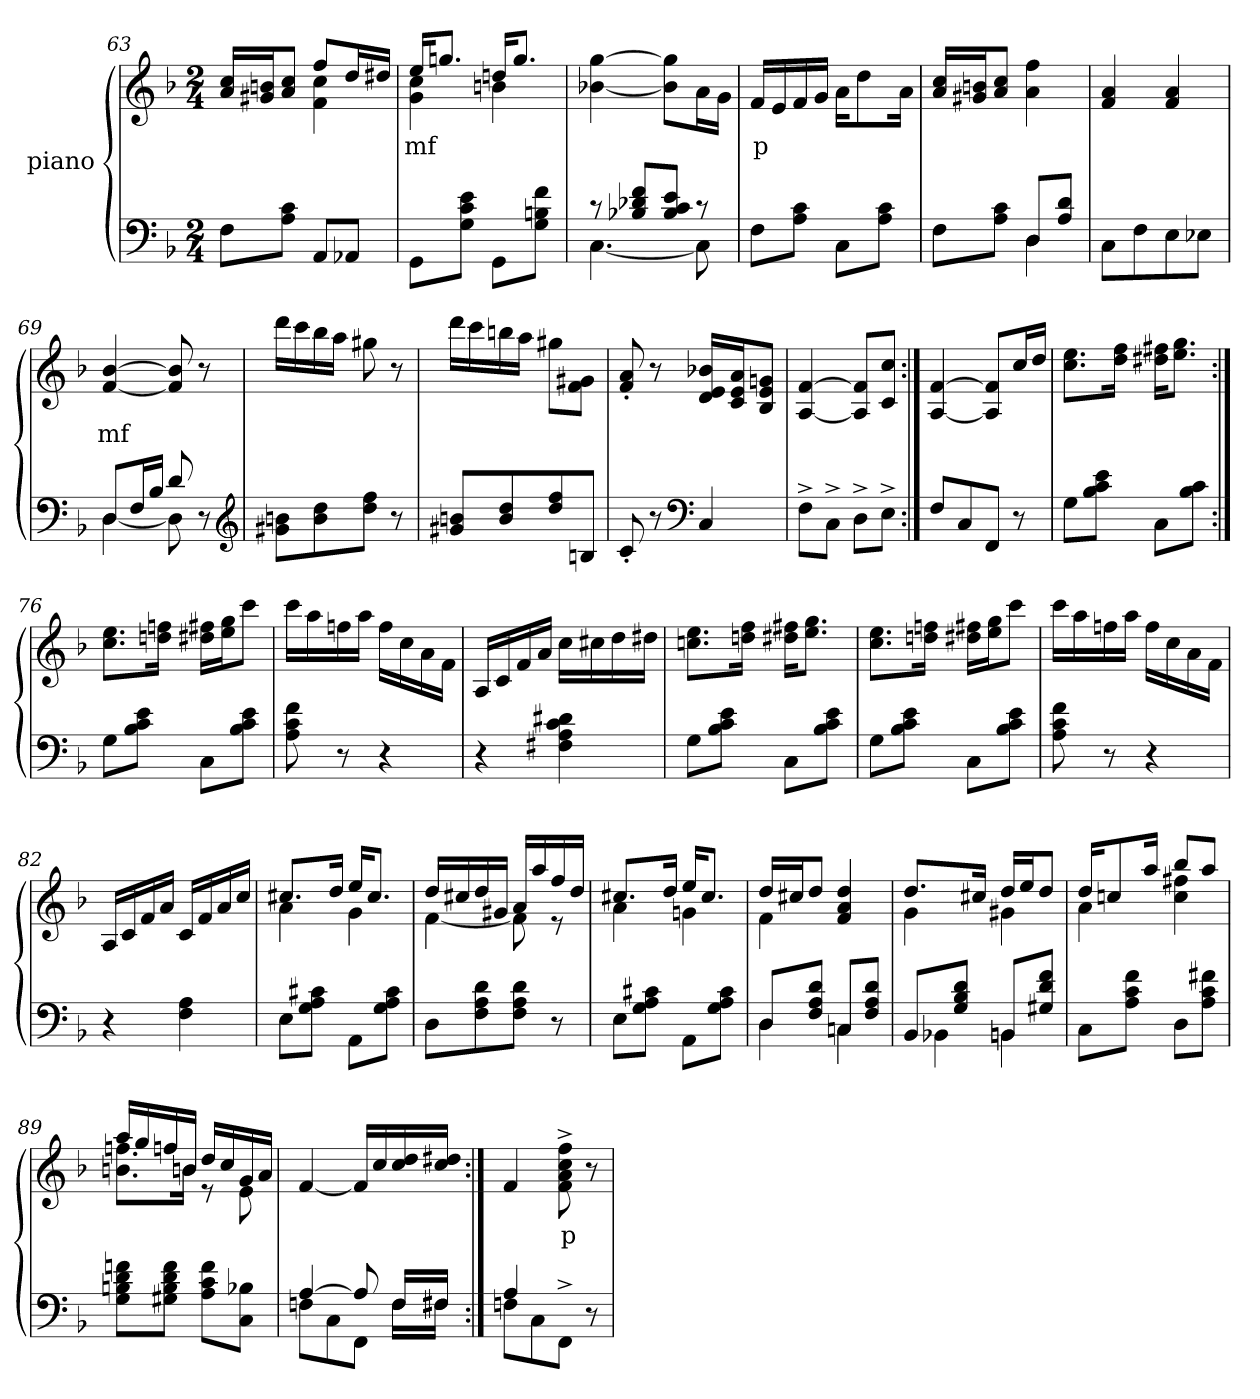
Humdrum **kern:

**kern	**kern	**text
*part2	*part1	*part1
*staff2	*staff1	*staff1
*I"piano	*I"piano	*
*clefF4	*clefG2	*
*k[b-]	*k[b-]	*
*M2/4	*M2/4	*
=63	=63	=63
*	*^	*
8FL	16cc 16aLL	4ryy	.
.	16bn 16g#XJ	.	.
8c 8AJ	8cc 8aJ	.	.
8AAL	8ffL	4cc 4f	.
8AA-XJ	16ddL	.	.
.	16dd#XJJ	.	.
=64	=64	=64	=64
8GGL	16eeKL	4cc 4g	mf
.	8.ggnJ	.	.
8e 8c 8GJ	.	.	.
8GGL	16ddnKL	4bn	.
.	8.ggJ	.	.
8f 8Bn 8GJ	.	.	.
*	*v	*v	*
=65	=65	=65
*^	*	*
8r	[4.C	[4gg [4b-X	.
8f 8d-X 8B-XL	.	.	.
8e 8c 8B-J	.	8gg] 8b-]L	.
8r	8C]	16aL	.
.	.	16gJJ	.
*v	*v	*	*
=66	=66	=66
8FL	16fLL	p
.	16e	.
8c 8AJ	16f	.
.	16gJJ	.
8CL	16aKL	.
.	8dd	.
8c 8AJ	.	.
.	16aJk	.
=67	=67	=67
*^	*	*
8FL	4ryy	16cc 16aLL	.
.	.	16bn 16g#XJ	.
8c 8AJ	.	8cc 8aJ	.
8DL	4D	4ff 4a	.
8d 8AJ	.	.	.
*v	*v	*	*
=68	=68	=68
8CL	4a 4f	.
8F	.	.
8E	4a 4f	.
8E-XJ	.	.
=69	=69	=69
*^	*	*
8DL	[4D	[4b- [4f	mf
16FL	.	.	.
16B-JJ	.	.	.
8d	8D]	8b-] 8f]	.
8ryy	8r	8r	.
*v	*v	*	*
*clefG2	*	*
=70	=70	=70
8bn 8g#XL	16dddLL	.
.	16ccc	.
8dd 8b	16bb-	.
.	16aaJJ	.
8ff 8ddJ	8gg#X	.
8r	8r	.
=71	=71	=71
8bn 8g#XL	16dddLL	.
.	16ccc	.
8dd 8b	16bbn	.
.	16aaJJ	.
8ff 8dd	8gg#XL	.
8BnJ	8g# 8fJ	.
=72	=72	=72
8c'>	8a'> 8f'>	.
8r	8r	.
*clefF4	*	*
4C	16b-X 16e 16dLL	.
.	16a 16e 16cJ	.
.	8gn 8e 8B-J	.
=73	=73	=73
8F^>L	[4f [4A	.
8C^>J	.	.
8D^>L	8f] 8A]L	.
8E^>J	8cc 8cJ	.
=74:|!	=74:|!	=74:|!
8FL	[4f [4A	.
8C	.	.
8FFJ	8f] 8A]L	.
8r	16ccL	.
.	16ddJJ	.
=75	=75	=75
8GL	8.ee 8.ccL	.
8e 8c 8B-J	.	.
.	16ff 16ddJk	.
8CL	16ff#X 16dd#XKL	.
.	8.gg 8.eeJ	.
8c 8B-J	.	.
=76:|!	=76:|!	=76:|!
8GL	8.ee 8.ccL	.
8e 8c 8B-J	.	.
.	16ffn 16ddnJk	.
8CL	16ff#X 16dd#XLL	.
.	16gg 16eeJ	.
8e 8c 8B-J	8cccJ	.
=77	=77	=77
8f 8c 8A	16cccLL	.
.	16aa	.
8r	16ffn	.
.	16aaJJ	.
4r	16ffLL	.
.	16cc	.
.	16a	.
.	16fJJ	.
=78	=78	=78
4r	16ALL	.
.	16c	.
.	16f	.
.	16aJJ	.
4d#X 4c 4A 4F#X	16ccLL	.
.	16cc#X	.
.	16dd	.
.	16dd#XJJ	.
=79	=79	=79
8GL	8.ee 8.ccnL	.
8e 8c 8B-J	.	.
.	16ff 16ddnJk	.
8CL	16ff#X 16dd#XKL	.
.	8.gg 8.eeJ	.
8e 8c 8B-J	.	.
=80	=80	=80
8GL	8.ee 8.ccL	.
8e 8c 8B-J	.	.
.	16ffn 16ddnJk	.
8CL	16ff#X 16dd#XLL	.
.	16gg 16eeJ	.
8e 8c 8B-J	8cccJ	.
=81	=81	=81
8f 8c 8A	16cccLL	.
.	16aa	.
8r	16ffn	.
.	16aaJJ	.
4r	16ffLL	.
.	16cc	.
.	16a	.
.	16fJJ	.
=82	=82	=82
4r	16ALL	.
.	16c	.
.	16f	.
.	16aJJ	.
4A 4F	16cLL	.
.	16f	.
.	16a	.
.	16ccJJ	.
=83	=83	=83
*	*^	*
8EL	8.cc#XL	4a	.
8c#X 8A 8GJ	.	.	.
.	16ddJk	.	.
8AAL	16eeKL	4g	.
.	8.cc#J	.	.
8c# 8A 8GJ	.	.	.
=84	=84	=84	=84
8DL	16ddLL	[4f	.
.	16cc#X	.	.
8d 8A 8F	16dd	.	.
.	16g#XJJ	.	.
8d 8A 8FJ	16aLL	8f]	.
.	16aa	.	.
8r	16ff	8r	.
.	16ddJJ	.	.
=85	=85	=85	=85
8EL	8.cc#XL	4a	.
8c#X 8A 8GJ	.	.	.
.	16ddJk	.	.
8AAL	16eeKL	4gn	.
.	8.cc#J	.	.
8c# 8A 8GJ	.	.	.
=86	=86	=86	=86
*^	*	*	*
8DL	4D	16ddLL	4f	.
.	.	16cc#XJ	.	.
8d 8A 8FJ	.	8ddJ	.	.
8CnL	4C	4dd 4a 4f	4ryy	.
8d 8A 8FJ	.	.	.	.
=87	=87	=87	=87	=87
8BB-L	4BB-X	8.ddL	4g	.
8d 8B- 8GJ	.	.	.	.
.	.	16cc#XJk	.	.
8BBnL	4BBn	16ddLL	4g#X	.
.	.	16eeJ	.	.
8f 8d 8G#XJ	.	8ddJ	.	.
*v	*v	*	*	*
=88	=88	=88	=88
8CL	16ddKL	4a	.
.	8ccn	.	.
8f 8c 8AJ	.	.	.
.	16aaJk	.	.
8DL	8bb-L	4ff#X 4cc	.
8f#X 8c 8AJ	8aaJ	.	.
=89	=89	=89	=89
8fn 8d 8Bn 8GL	16aaLL	8.ffn 8.bnL	.
.	16gg	.	.
8f 8d 8B 8G#XJ	16ffn	.	.
.	16bnJJ	16bJk	.
8f 8c 8AL	16ddLL	8r	.
.	16cc	.	.
8B-X 8CJ	16g	8e	.
.	16aJJ	.	.
*	*v	*v	*
=90	=90	=90
*^	*	*
[4A	8FnL	[4f	.
.	8C	.	.
8A]	8FFJ	16fLL]	.
.	.	16cc	.
16FLL	16FLL	16dd 16cc	.
16F#XJJ	16F#XJJ	16dd#X 16ccJJ	.
=91:|!	=91:|!	=91:|!	=91:|!
4A	8FnL	4f	.
.	8C	.	.
4ryy	8FF^>J	8ff^> 8cc^> 8a^> 8f^>	p
.	8r	8r	.
*v	*v	*	*
=	=	=
*-	*-	*-
